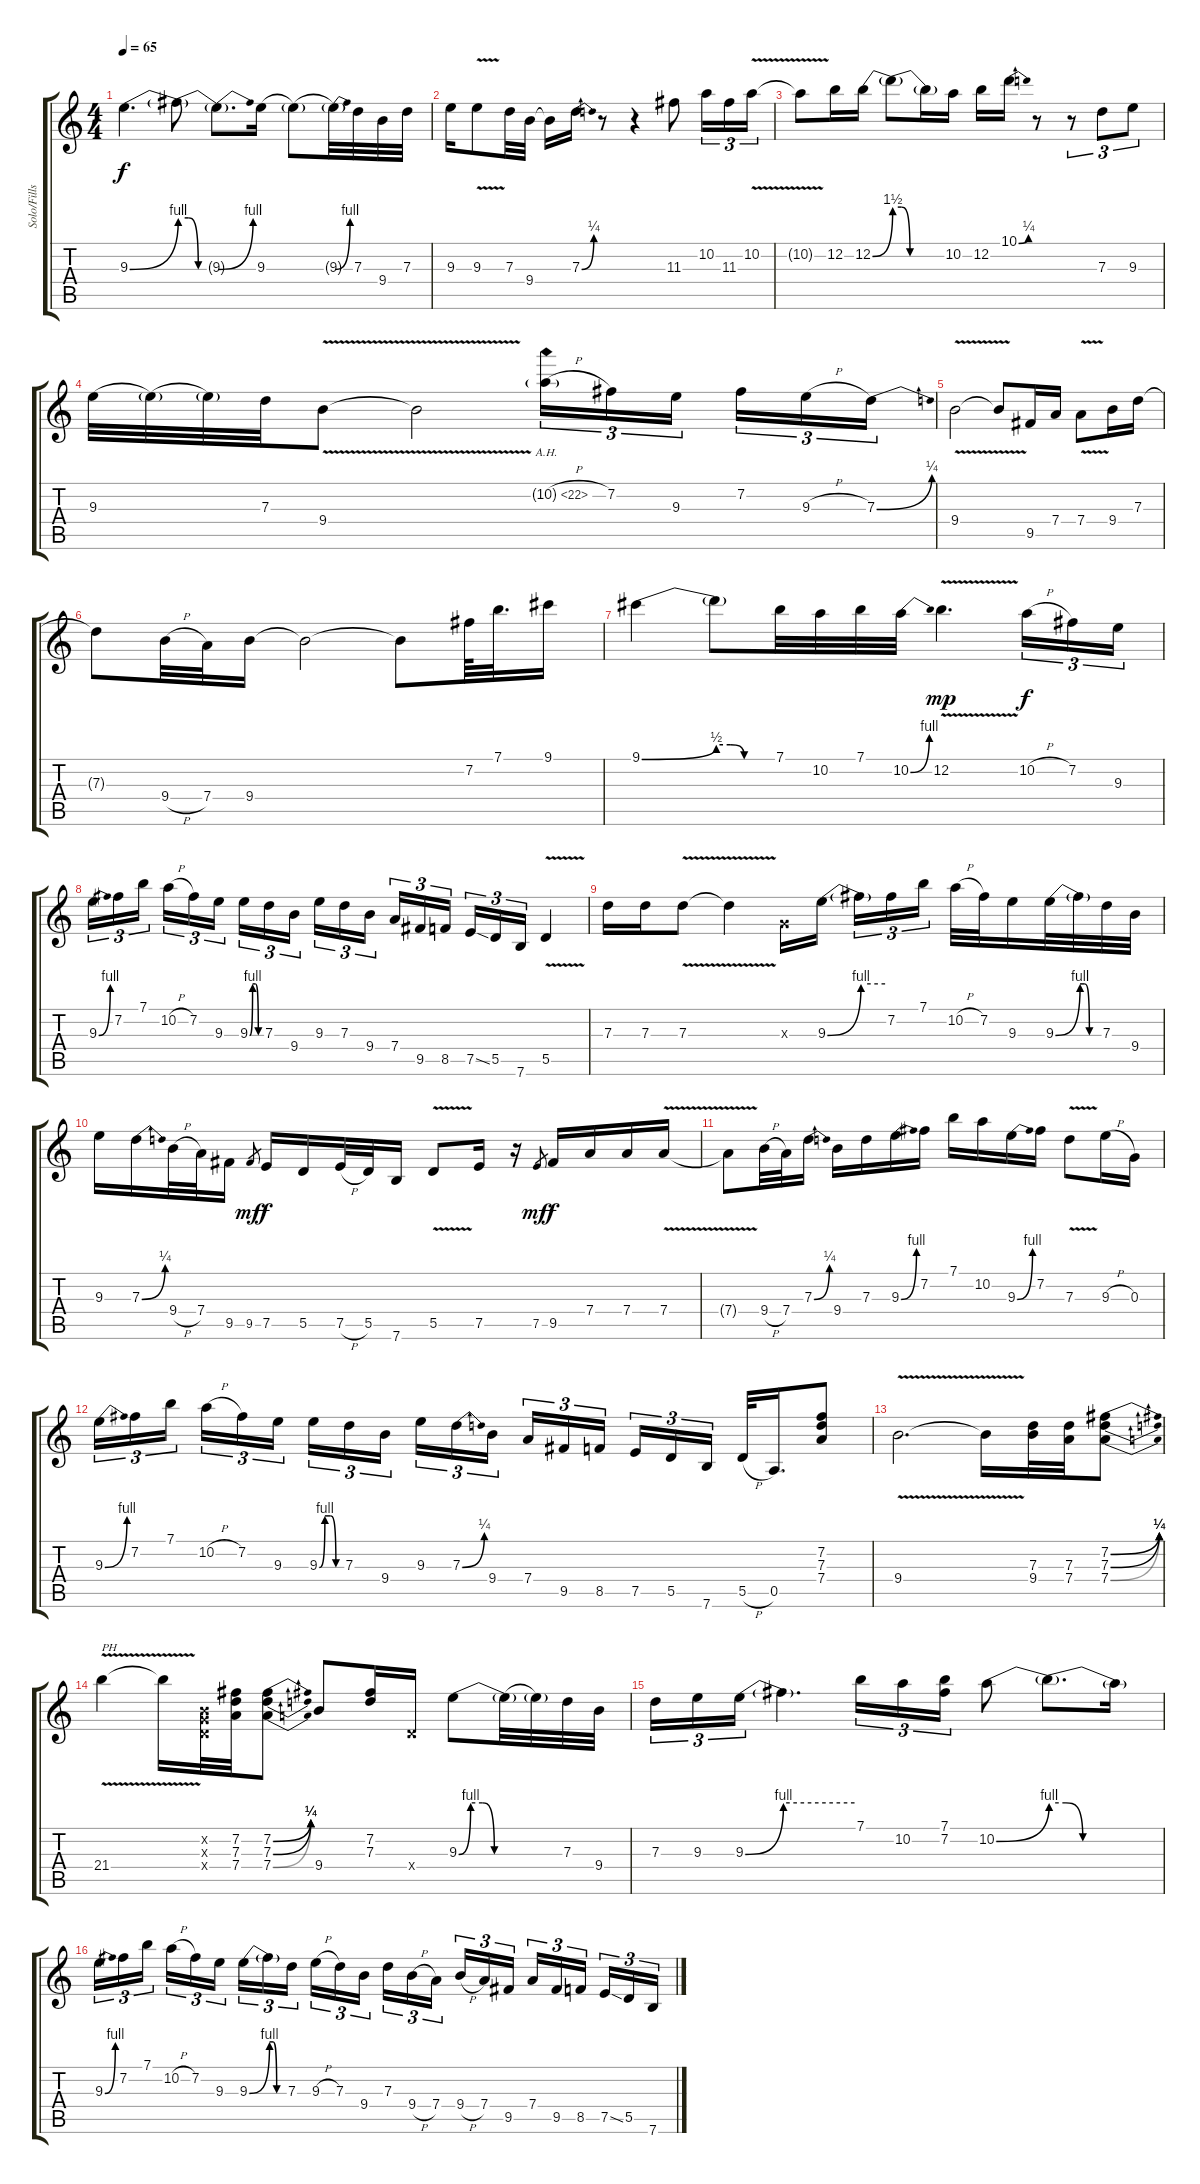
\track ("Solo/Fills" "Solo/Fills") {instrument distortionguitar}
\staff {score tabs}
\tuning (E4 B3 G3 D3 A2 E2) {hide}
\ts (4 4)
\tempo 65
\clef g2
\ks c
9.3{be (bend 0 0 60 4)}.4{d dy f} 9.3{be (custom 0 4 15 4 30 0 60 0) t}.8 9.3{be (bend 0 0 60 4) t}.8{d} 9.3{be (hold 0 0 60 0)}.16 9.3{be (hold 0 0 60 0) t}.8 9.3{be (bend 0 0 60 4) t}.32 7.3.32 9.4.32 7.3.32 |
9.3.16 9.3{v}.8 7.3.32 9.4.32 9.4{t}.16 7.3{be (bend 0 0 60 1)}.16 r.8 r.4 11.3.8 10.2.16{tu (3 2)} 11.3.16{tu (3 2)} 10.2{v}.16{tu (3 2)} |
10.2{v t}.8 12.2.16 12.2{be (bend 0 0 60 6)}.16 12.2{be (custom 0 6 15 6 30 0 60 0) t}.8 12.2{be (hold 0 0 60 0) t}.16 10.2.16 12.2.16 10.1{be (bend 0 0 60 1)}.16 r.8 r.8{tu (3 2)} 7.3.8{tu (3 2)} 9.3.8{tu (3 2)} |
9.3{be (hold 0 0 60 0)}.32 9.3{be (hold 0 0 60 0) t}.32 9.3{be (hold 0 0 60 0) t}.32 7.3.32 9.4{v}.8 9.4{v t}.2 10.2{ah 12 h g}.16{tu (3 2)} 7.2.16{tu (3 2)} 9.3.16{tu (3 2)} 7.2.16{tu (3 2)} 9.3{h}.16{tu (3 2)} 7.3{be (bend 0 0 60 1)}.16{tu (3 2)} |
9.4{v}.2 9.4{v t}.8 9.5.16 7.4.16 7.4{v}.8 9.4.16 7.3.16 |
7.3{t}.8 9.4{h}.32 7.4.32 9.4.16 9.4{t}.2 9.4{t}.8 7.2.64 7.1.32{d} 9.1.16 |
9.1{be (bend 0 0 60 2)}.4 9.1{be (custom 0 2 15 2 30 0 60 0) t}.8 7.1.32 10.2.32 7.1.32 10.2{be (bend 0 0 60 4)}.32 12.2{v}.4{d dy mp} 10.2{h}.16{tu (3 2) dy f} 7.2.16{tu (3 2)} 9.3.16{tu (3 2)} |
9.3{be (bend 0 0 60 4)}.16{tu (3 2)} 7.2.16{tu (3 2)} 7.1.16{tu (3 2)} 10.2{h}.16{tu (3 2)} 7.2.16{tu (3 2)} 9.3.16{tu (3 2)} 9.3{be (custom 0 0 15 4 30 4 45 0 60 0)}.16{tu (3 2)} 7.3.16{tu (3 2)} 9.4.16{tu (3 2)} 9.3.16{tu (3 2)} 7.3.16{tu (3 2)} 9.4.16{tu (3 2)} 7.4.16{tu (3 2)} 9.5.16{tu (3 2)} 8.5.16{tu (3 2)} 7.5{ss}.16{tu (3 2)} 5.5.16{tu (3 2)} 7.6.16{tu (3 2)} 5.5{v}.4 |
7.3.16 7.3.16 7.3{v}.8 7.3{v t}.4 0.3{x}.16 9.3{be (bend 0 0 60 4)}.16 9.3{be (hold 0 4 60 4) t}.16{tu (3 2)} 7.2.16{tu (3 2)} 7.1.16{tu (3 2)} 10.2{h}.32 7.2.32 9.3.16 9.3{be (bend 0 0 60 4)}.32 9.3{be (custom 0 4 15 4 30 0 60 0) t}.32 7.3.32 9.4.32 |
9.3.16 7.3{be (bend 0 0 60 1)}.16 9.4{h}.32 7.4.32 9.5.16 9.5.8{gr dy mf} 7.5.16{dy f} 5.5.16 7.5{h}.32 5.5.32 7.6.16 5.5{v}.8 7.5.16 r.16 7.5.8{gr dy mf} 9.5.16{dy f} 7.4.16 7.4.16 7.4{v}.16 |
7.4{v t}.8 9.4{h}.32 7.4.32 7.3{be (bend 0 0 60 1)}.16 9.4.16 7.3.16 9.3{be (bend 0 0 60 4)}.16 7.2.16 7.1.16 10.2.16 9.3{be (bend 0 0 60 4)}.16 7.2.16 7.3{v}.8 9.3{h}.16 0.3.16 |
9.3{be (bend 0 0 60 4)}.16{tu (3 2)} 7.2.16{tu (3 2)} 7.1.16{tu (3 2)} 10.2{h}.16{tu (3 2)} 7.2.16{tu (3 2)} 9.3.16{tu (3 2)} 9.3{be (custom 0 0 15 4 30 4 45 0 60 0)}.16{tu (3 2)} 7.3.16{tu (3 2)} 9.4.16{tu (3 2)} 9.3.16{tu (3 2)} 7.3{be (bend 0 0 60 1)}.16{tu (3 2)} 9.4.16{tu (3 2)} 7.4.16{tu (3 2)} 9.5.16{tu (3 2)} 8.5.16{tu (3 2)} 7.5.16{tu (3 2)} 5.5.16{tu (3 2)} 7.6.16{tu (3 2)} 5.5{h}.32 0.5.16{d} (7.2 7.3 7.4).8 |
9.4{v}.2{d} 9.4{v t}.16 (7.3 9.4).32 (7.3 7.4).32 (7.2{be (bend 0 0 60 1)} 7.3{be (bend 0 0 60 1)} 7.4{be (bend 0 0 60 1)}).8 |
21.4{v}.4{txt "PH"} 21.4{v t}.16 (0.2{x} 0.3{x} 0.4{x}).32 (7.2 7.3 7.4).32 (7.2{be (bend 0 0 60 1)} 7.3{be (bend 0 0 60 1)} 7.4{be (bend 0 0 60 1)}).8 9.4.8 (7.2 7.3).16 0.4{x}.16 9.3{be (custom 0 0 15 4 30 4 45 0 60 0)}.8 9.3{be (hold 0 0 60 0) t}.32 9.3{be (hold 0 0 60 0) t}.32 7.3.32 9.4.32 |
7.3.16{tu (3 2)} 9.3.16{tu (3 2)} 9.3{be (bend 0 0 60 4)}.16{tu (3 2)} 9.3{be (hold 0 4 60 4) t}.4{d} 7.1.16{tu (3 2)} 10.2.16{tu (3 2)} (7.1 7.2).16{tu (3 2)} 10.2{be (bend 0 0 60 4)}.8 10.2{be (custom 0 4 15 4 30 0 60 0) t}.8{d} 10.2{be (hold 0 0 60 0) t}.16 |
9.3{be (bend 0 0 60 4)}.16{tu (3 2)} 7.2.16{tu (3 2)} 7.1.16{tu (3 2)} 10.2{h}.16{tu (3 2)} 7.2.16{tu (3 2)} 9.3.16{tu (3 2)} 9.3{be (bend 0 0 60 4)}.16{tu (3 2)} 9.3{be (custom 0 4 15 4 30 0 60 0) t}.16{tu (3 2)} 7.3.16{tu (3 2)} 9.3{h}.16{tu (3 2)} 7.3.16{tu (3 2)} 9.4.16{tu (3 2)} 7.3.16{tu (3 2)} 9.4{h}.16{tu (3 2)} 7.4.16{tu (3 2)} 9.4{h}.16{tu (3 2)} 7.4.16{tu (3 2)} 9.5.16{tu (3 2)} 7.4.16{tu (3 2)} 9.5.16{tu (3 2)} 8.5.16{tu (3 2)} 7.5{ss}.16{tu (3 2)} 5.5.16{tu (3 2)} 7.6.16{tu (3 2)}
